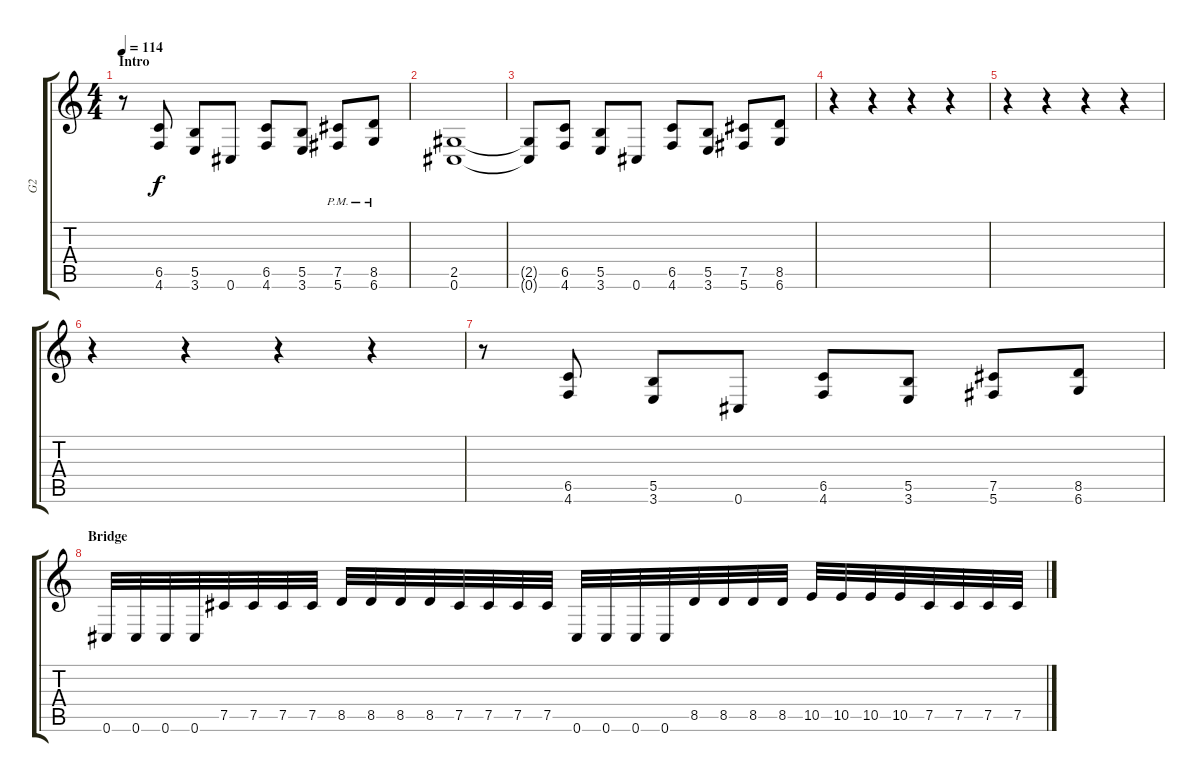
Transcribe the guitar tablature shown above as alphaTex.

\track ("G2" "G2") {instrument distortionguitar}
\staff {score tabs}
\tuning (Db4 Ab3 E3 B2 Gb2 Db2) {hide}
\ts (4 4)
\section ("" "Intro")
\tempo 114
\clef g2
\ks c
r.8{dy f instrument distortionguitar} (6.5 4.6).8 (5.5 3.6).8 0.6.8 (6.5 4.6).8 (5.5 3.6).8 (7.5{pm} 5.6{pm}).8 (8.5{pm} 6.6{pm}).8 |
(2.5 0.6).1 |
(2.5{t} 0.6{t}).8 (6.5 4.6).8 (5.5 3.6).8 0.6.8 (6.5 4.6).8 (5.5 3.6).8 (7.5 5.6).8 (8.5 6.6).8 |
r.4 r.4 r.4 r.4 |
r.4 r.4 r.4 r.4 |
r.4 r.4 r.4 r.4 |
r.8 (6.5 4.6).8 (5.5 3.6).8 0.6.8 (6.5 4.6).8 (5.5 3.6).8 (7.5 5.6).8 (8.5 6.6).8 |
\section ("" "Bridge")
0.6.32 0.6.32 0.6.32 0.6.32 7.5.32 7.5.32 7.5.32 7.5.32 8.5.32 8.5.32 8.5.32 8.5.32 7.5.32 7.5.32 7.5.32 7.5.32 0.6.32 0.6.32 0.6.32 0.6.32 8.5.32 8.5.32 8.5.32 8.5.32 10.5.32 10.5.32 10.5.32 10.5.32 7.5.32 7.5.32 7.5.32 7.5.32
